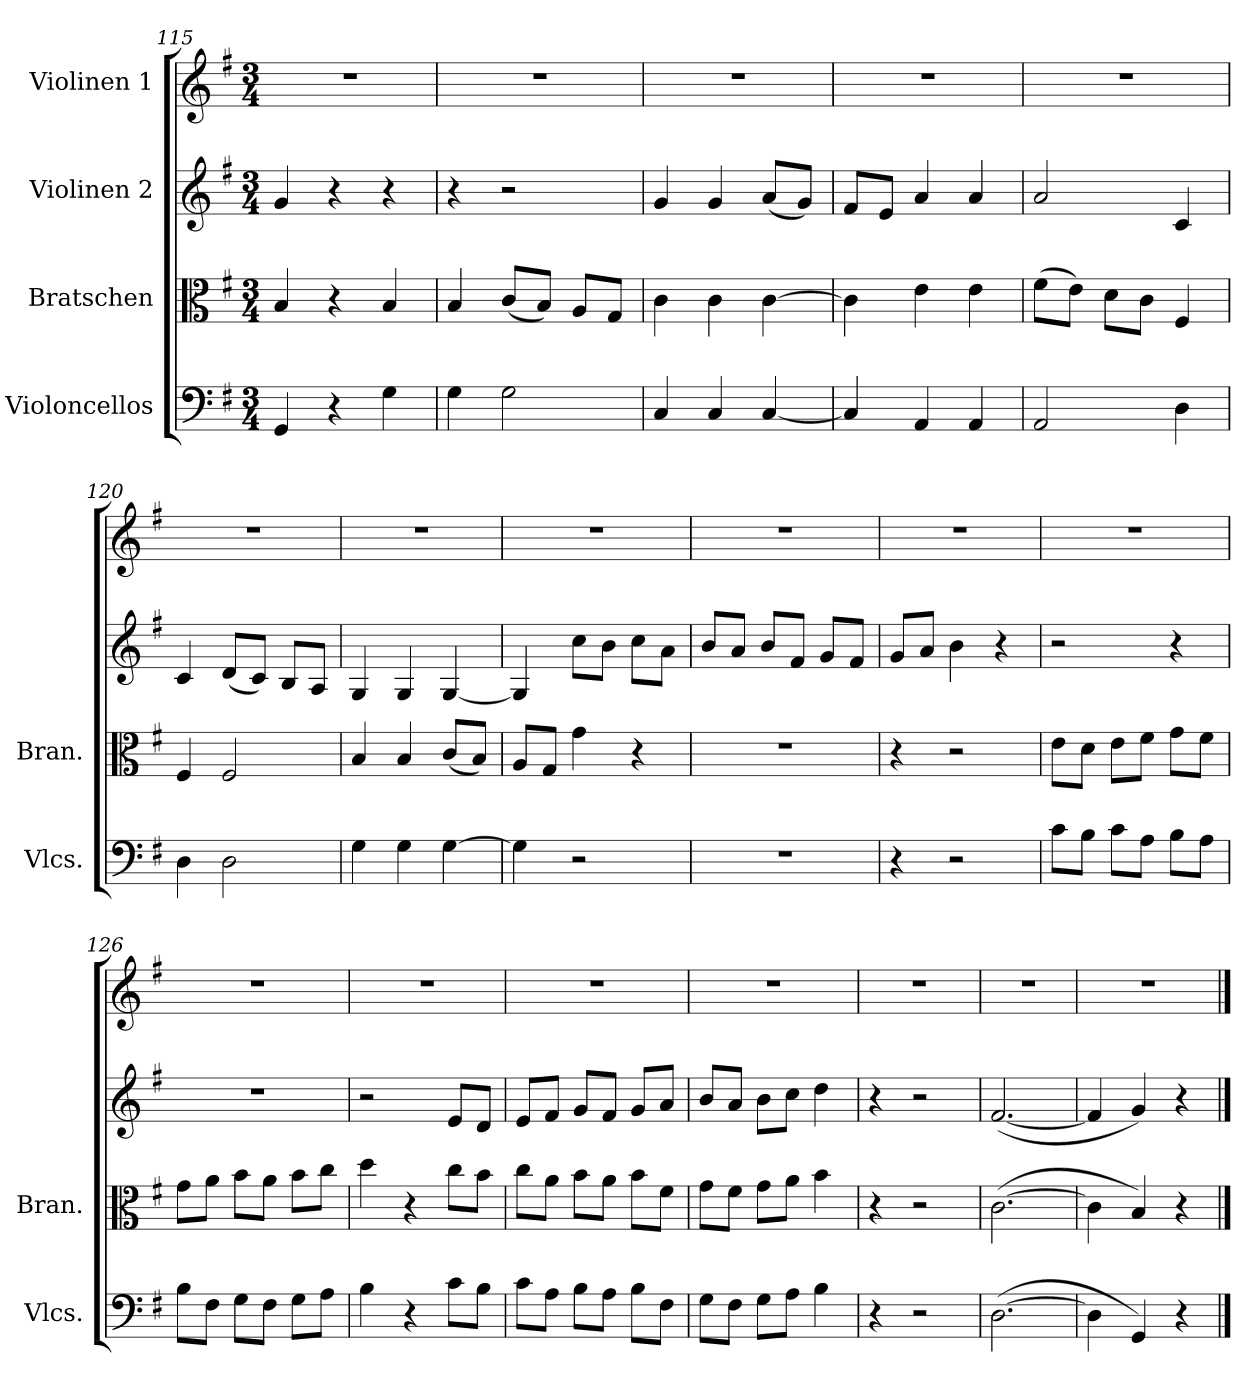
**kern	**kern	**kern	**kern
*part4	*part3	*part2	*part1
*staff4	*staff3	*staff2	*staff1
*I"Violoncellos	*I"Bratschen	*I"Violinen 2	*I"Violinen 1
*I'Vlcs.	*I'Bran.	*	*
*clefF4	*clefC3	*clefG2	*clefG2
*k[f#]	*k[f#]	*k[f#]	*k[f#]
*M3/4	*M3/4	*M3/4	*M3/4
=115	=115	=115	=115
4GG/	4B/	4g/	2.r
4r	4r	4r	.
4G\	4B/	4r	.
=116	=116	=116	=116
4G\	4B/	4r	2.r
2G\	(<8c/L	2r	.
.	8B/J)	.	.
.	8A/L	.	.
.	8G/J	.	.
=117	=117	=117	=117
4C/	4c\	4g/	2.r
4C/	4c\	4g/	.
[4C/	[4c\	(<8a/L	.
.	.	8g/J)	.
!!LO:LB:g=z
=118	=118	=118	=118
4C/]	4c\]	8f#/L	2.r
.	.	8e/J	.
4AA/	4e\	4a/	.
4AA/	4e\	4a/	.
=119	=119	=119	=119
2AA/	(>8f#\L	2a/	2.r
.	8e\J)	.	.
.	8d\L	.	.
.	8c\J	.	.
4D\	4F#/	4c/	.
=120	=120	=120	=120
4D\	4F#/	4c/	2.r
2D\	2F#/	(<8d/L	.
.	.	8c/J)	.
.	.	8B/L	.
.	.	8A/J	.
=121	=121	=121	=121
4G\	4B/	4G/	2.r
4G\	4B/	4G/	.
[4G\	(<8c/L	[4G/	.
.	8B/J)	.	.
=122	=122	=122	=122
4G\]	8A/L	4G/]	2.r
.	8G/J	.	.
2r	4g\	8cc\L	.
.	.	8b\J	.
.	4r	8cc\L	.
.	.	8a\J	.
=123	=123	=123	=123
2.r	2.r	8b/L	2.r
.	.	8a/J	.
.	.	8b/L	.
.	.	8f#/J	.
.	.	8g/L	.
.	.	8f#/J	.
=124	=124	=124	=124
4r	4r	8g/L	2.r
.	.	8a/J	.
2r	2r	4b\	.
.	.	4r	.
!!LO:PB:g=z
=125	=125	=125	=125
8c\L	8e\L	2r	2.r
8B\J	8d\J	.	.
8c\L	8e\L	.	.
8A\J	8f#\J	.	.
8B\L	8g\L	4r	.
8A\J	8f#\J	.	.
=126	=126	=126	=126
8B\L	8g\L	2.r	2.r
8F#\J	8a\J	.	.
8G\L	8b\L	.	.
8F#\J	8a\J	.	.
8G\L	8b\L	.	.
8A\J	8cc\J	.	.
=127	=127	=127	=127
4B\	4dd\	2r	2.r
4r	4r	.	.
8c\L	8cc\L	8e/L	.
8B\J	8b\J	8d/J	.
=128	=128	=128	=128
8c\L	8cc\L	8e/L	2.r
8A\J	8a\J	8f#/J	.
8B\L	8b\L	8g/L	.
8A\J	8a\J	8f#/J	.
8B\L	8b\L	8g/L	.
8F#\J	8f#\J	8a/J	.
=129	=129	=129	=129
8G\L	8g\L	8b/L	2.r
8F#\J	8f#\J	8a/J	.
8G\L	8g\L	8b\L	.
8A\J	8a\J	8cc\J	.
4B\	4b\	4dd\	.
=130	=130	=130	=130
4r	4r	4r	2.r
2r	2r	2r	.
=131	=131	=131	=131
(>[2.D\	(>[2.c\	(>[2.f#/	2.r
=132	=132	=132	=132
4D\]	4c\]	4f#/]	2.r
4GG/)	4B/)	4g/)	.
4r	4r	4r	.
==	==	==	==
*-	*-	*-	*-
